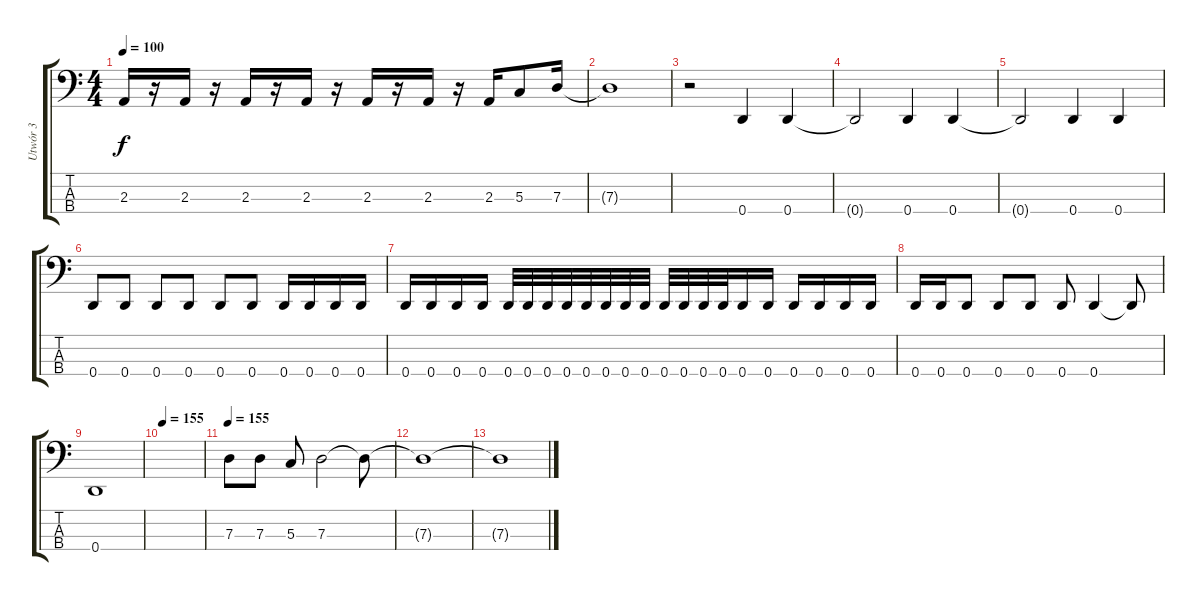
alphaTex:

\track ("Utwór 3" "Utwór 3") {instrument electricbassfinger}
\staff {score tabs}
\tuning (F2 C2 G1 D1) {hide}
\ts (4 4)
\tempo 100
\clef f4
\ks c
2.3.16{dy f} r.16 2.3.16 r.16 2.3.16 r.16 2.3.16 r.16 2.3.16 r.16 2.3.16 r.16 2.3.16 5.3.8 7.3.16 |
7.3{t}.1 |
r.2 0.4.4 0.4.4 |
0.4{t}.2 0.4.4 0.4.4 |
0.4{t}.2 0.4.4 0.4.4 |
0.4.8 0.4.8 0.4.8 0.4.8 0.4.8 0.4.8 0.4.16 0.4.16 0.4.16 0.4.16 |
0.4.16 0.4.16 0.4.16 0.4.16 0.4.32 0.4.32 0.4.32 0.4.32 0.4.32 0.4.32 0.4.32 0.4.32 0.4.32 0.4.32 0.4.32 0.4.32 0.4.16 0.4.16 0.4.16 0.4.16 0.4.16 0.4.16 |
0.4.16 0.4.16 0.4.8 0.4.8 0.4.8 0.4.8 0.4.4 0.4{t}.8 |
0.4.1 |
\tempo 155
|
\tempo 155
7.3.8 7.3.8 5.3.8 7.3.2 7.3{t}.8 |
7.3{t}.1 |
7.3{t}.1
